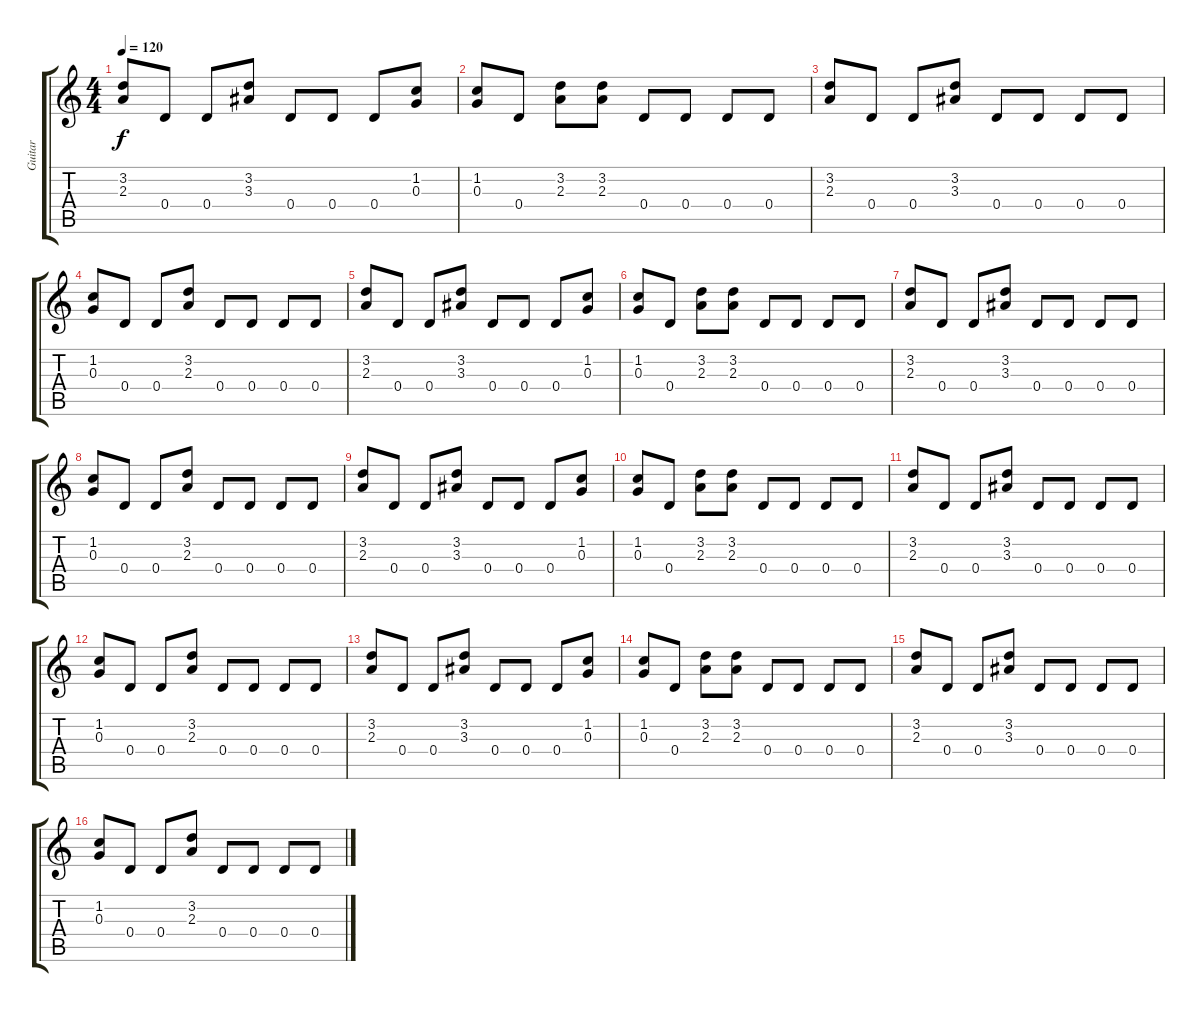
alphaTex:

\track ("Guitar" "Guitar") {instrument distortionguitar}
\staff {score tabs}
\tuning (E4 B3 G3 D3 A2 E2) {hide}
\ts (4 4)
\tempo 120
\clef g2
\ks c
(3.2 2.3).8{dy f} 0.4.8 0.4.8 (3.2 3.3).8 0.4.8 0.4.8 0.4.8 (1.2 0.3).8 |
(1.2 0.3).8 0.4.8 (3.2 2.3).8 (3.2 2.3).8 0.4.8 0.4.8 0.4.8 0.4.8 |
(3.2 2.3).8 0.4.8 0.4.8 (3.2 3.3).8 0.4.8 0.4.8 0.4.8 0.4.8 |
(1.2 0.3).8 0.4.8 0.4.8 (3.2 2.3).8 0.4.8 0.4.8 0.4.8 0.4.8 |
(3.2 2.3).8 0.4.8 0.4.8 (3.2 3.3).8 0.4.8 0.4.8 0.4.8 (1.2 0.3).8 |
(1.2 0.3).8 0.4.8 (3.2 2.3).8 (3.2 2.3).8 0.4.8 0.4.8 0.4.8 0.4.8 |
(3.2 2.3).8 0.4.8 0.4.8 (3.2 3.3).8 0.4.8 0.4.8 0.4.8 0.4.8 |
(1.2 0.3).8 0.4.8 0.4.8 (3.2 2.3).8 0.4.8 0.4.8 0.4.8 0.4.8 |
(3.2 2.3).8 0.4.8 0.4.8 (3.2 3.3).8 0.4.8 0.4.8 0.4.8 (1.2 0.3).8 |
(1.2 0.3).8 0.4.8 (3.2 2.3).8 (3.2 2.3).8 0.4.8 0.4.8 0.4.8 0.4.8 |
(3.2 2.3).8 0.4.8 0.4.8 (3.2 3.3).8 0.4.8 0.4.8 0.4.8 0.4.8 |
(1.2 0.3).8 0.4.8 0.4.8 (3.2 2.3).8 0.4.8 0.4.8 0.4.8 0.4.8 |
(3.2 2.3).8 0.4.8 0.4.8 (3.2 3.3).8 0.4.8 0.4.8 0.4.8 (1.2 0.3).8 |
(1.2 0.3).8 0.4.8 (3.2 2.3).8 (3.2 2.3).8 0.4.8 0.4.8 0.4.8 0.4.8 |
(3.2 2.3).8 0.4.8 0.4.8 (3.2 3.3).8 0.4.8 0.4.8 0.4.8 0.4.8 |
(1.2 0.3).8 0.4.8 0.4.8 (3.2 2.3).8 0.4.8 0.4.8 0.4.8 0.4.8
